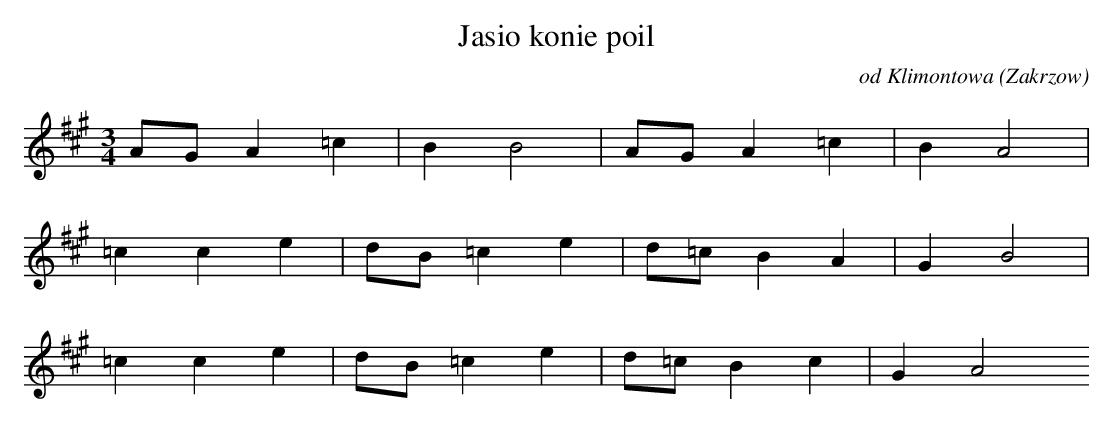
X:1
T: Jasio konie poil
O: od Klimontowa (Zakrzow)
M: 3/4
L: 1/8
K: A
AGA2=c2 | B2B4 | AGA2=c2 | B2A4 |
=c2c2e2 | dB=c2e2 | d=cB2A2 | G2B4 |
=c2c2e2 | dB=c2e2 | d=cB2c2 | G2A4
